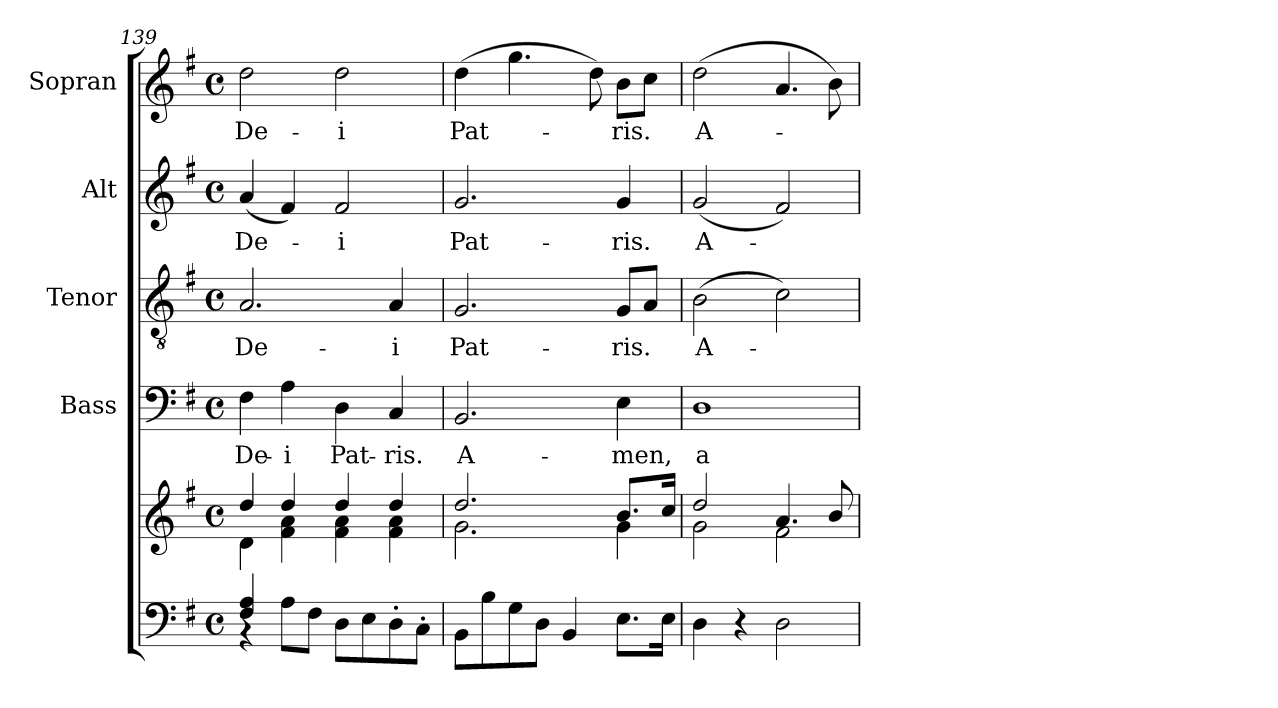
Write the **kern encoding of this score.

**kern	**kern	**kern	**text	**kern	**text	**kern	**text	**kern	**text
*part5	*part5	*part4	*part4	*part3	*part3	*part2	*part2	*part1	*part1
*staff6	*staff5	*staff4	*staff4	*staff3	*staff3	*staff2	*staff2	*staff1	*staff1
*	*	*I"Bass	*	*I"Tenor	*	*I"Alt	*	*I"Sopran	*
*	*	*I'B.	*	*I'T.	*	*I'A.	*	*I'S.	*
*clefF4	*clefG2	*clefF4	*	*clefGv2	*	*clefG2	*	*clefG2	*
*k[f#]	*k[f#]	*k[f#]	*	*k[f#]	*	*k[f#]	*	*k[f#]	*
*G:	*G:	*G:	*	*G:	*	*G:	*	*G:	*
*M4/4	*M4/4	*M4/4	*	*M4/4	*	*M4/4	*	*M4/4	*
*met(c)	*met(c)	*met(c)	*	*met(c)	*	*met(c)	*	*met(c)	*
=139	=139	=139	=139	=139	=139	=139	=139	=139	=139
*^	*^	*	*	*	*	*	*	*	*
!	!	!	!	!	!LO:LY:b	!	!LO:LY:b	!	!LO:LY:b	!	!LO:LY:b
4F#!/ 4A!/	4rAA	4dd!/	4d!\	4F#\	De-	2.A/	De-	(<4a/	De-	2dd\	De-
!	!	!	!	!	!LO:LY:b	!	!	!	!	!	!
4ryy	8A\L	4dd/	4f#\ 4a\	4A\	-i	.	.	4f#/)	.	.	.
.	8F#\J	.	.	.	.	.	.	.	.	.	.
!	!	!	!	!	!LO:LY:b	!	!	!	!LO:LY:b	!	!LO:LY:b
2ryy	8D\L	4dd/	4f#\ 4a\	4D\	Pat-	.	.	2f#/	-i	2dd\	-i
.	8E\	.	.	.	.	.	.	.	.	.	.
!	!	!	!	!	!LO:LY:b	!	!LO:LY:b	!	!	!	!
.	8D'>\	4dd/	4f#\ 4a\	4C/	-ris.	4A/	-i	.	.	.	.
.	8C'>\J	.	.	.	.	.	.	.	.	.	.
=140	=140	=140	=140	=140	=140	=140	=140	=140	=140	=140	=140
!	!	!	!	!	!LO:LY:b	!	!LO:LY:b	!	!LO:LY:b	!	!LO:LY:b
*v	*v	*	*	*	*	*	*	*	*	*	*
8BB\L	2.dd/	2.g\	2.BB/	A-	2.G/	Pat-	2.g/	Pat-	(>4dd\	Pat-
8B\	.	.	.	.	.	.	.	.	.	.
8G\	.	.	.	.	.	.	.	.	4.gg\	.
8D\J	.	.	.	.	.	.	.	.	.	.
4BB/	.	.	.	.	.	.	.	.	.	.
.	.	.	.	.	.	.	.	.	8dd\)	.
!	!	!	!	!LO:LY:b	!	!LO:LY:b	!	!LO:LY:b	!	!LO:LY:b
8.E\L	8.b/L	4g\	4E\	-men,	8G/L	-ris.	4g/	-ris.	8b\L	-ris.
.	.	.	.	.	8A/J	.	.	.	8cc\J	.
16E\Jk	16cc/Jk	.	.	.	.	.	.	.	.	.
=141	=141	=141	=141	=141	=141	=141	=141	=141	=141	=141
!	!	!	!	!LO:LY:b	!	!LO:LY:b	!	!LO:LY:b	!	!LO:LY:b
4D\	2dd/	2g\	1D	a-	(>2B\	A-	(<2g/	A-	(>2dd\	A-
4r	.	.	.	.	.	.	.	.	.	.
2D\	4.a/	2f#\	.	.	2c\)	.	2f#/)	.	4.a/	.
.	8b/	.	.	.	.	.	.	.	8b\)	.
*	*v	*v	*	*	*	*	*	*	*	*
=	=	=	=	=	=	=	=	=	=
*-	*-	*-	*-	*-	*-	*-	*-	*-	*-
